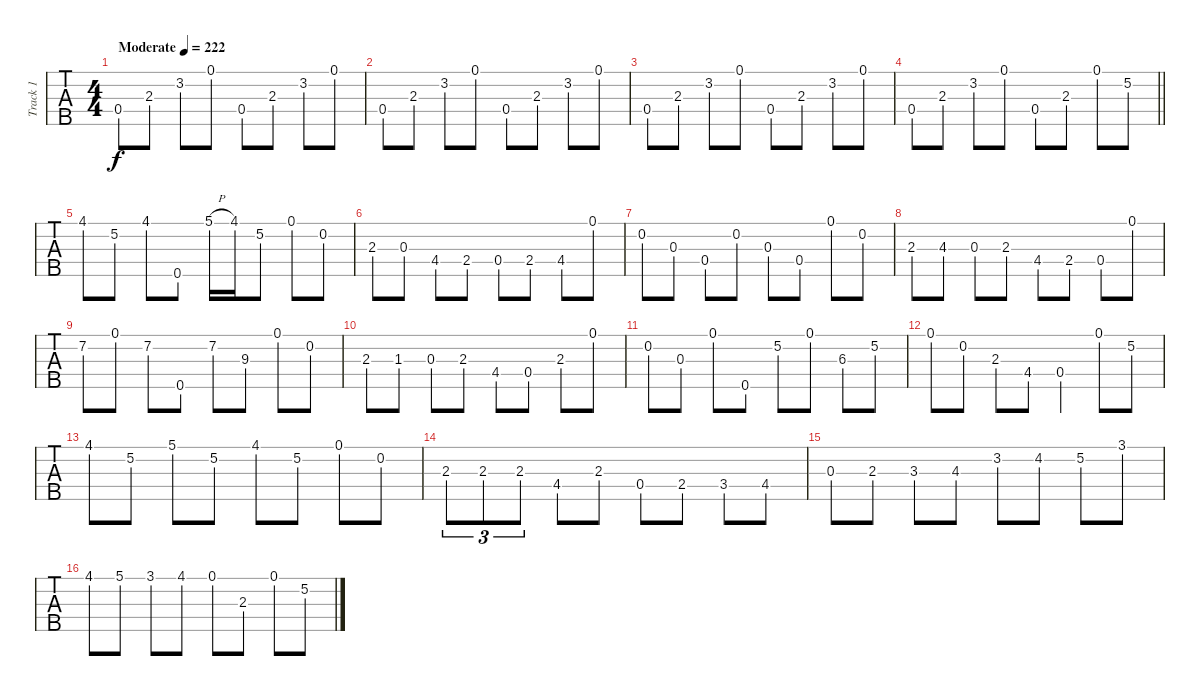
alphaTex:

\track ("Track 1" "Track 1") {instrument banjo bank 1}
\staff {tabs}
\tuning (D4 B3 G3 D3 G4) {hide}
\displaytranspose 12
\ts (4 4)
\tempo (222 "Moderate")
\clef g2
\ks c
0.4.8{dy f instrument banjo} 2.3.8 3.2.8 0.1.8 0.4.8 2.3.8 3.2.8 0.1.8 |
0.4.8 2.3.8 3.2.8 0.1.8 0.4.8 2.3.8 3.2.8 0.1.8 |
0.4.8 2.3.8 3.2.8 0.1.8 0.4.8 2.3.8 3.2.8 0.1.8 |
\barLineRight lightlight
0.4.8 2.3.8 3.2.8 0.1.8 0.4.8 2.3.8 0.1.8 5.2.8 |
4.1.8 5.2.8 4.1.8 0.5.8 5.1{h}.16 4.1.16 5.2.8 0.1.8 0.2.8 |
2.3.8 0.3.8 4.4.8 2.4.8 0.4.8 2.4.8 4.4.8 0.1.8 |
0.2.8 0.3.8 0.4.8 0.2.8 0.3.8 0.4.8 0.1.8 0.2.8 |
2.3.8 4.3.8 0.3.8 2.3.8 4.4.8 2.4.8 0.4.8 0.1.8 |
7.2.8 0.1.8 7.2.8 0.5.8 7.2.8 9.3.8 0.1.8 0.2.8 |
2.3.8 1.3.8 0.3.8 2.3.8 4.4.8 0.4.8 2.3.8 0.1.8 |
0.2.8 0.3.8 0.1.8 0.5.8 5.2.8 0.1.8 6.3.8 5.2.8 |
0.1.8 0.2.8 2.3.8 4.4.8 0.4.4 0.1.8 5.2.8 |
4.1.8 5.2.8 5.1.8 5.2.8 4.1.8 5.2.8 0.1.8 0.2.8 |
2.3.8{tu (3 2)} 2.3.8{tu (3 2)} 2.3.8{tu (3 2)} 4.4.8 2.3.8 0.4.8 2.4.8 3.4.8 4.4.8 |
0.3.8 2.3.8 3.3.8 4.3.8 3.2.8 4.2.8 5.2.8 3.1.8 |
4.1.8 5.1.8 3.1.8 4.1.8 0.1.8 2.3.8 0.1.8 5.2.8
